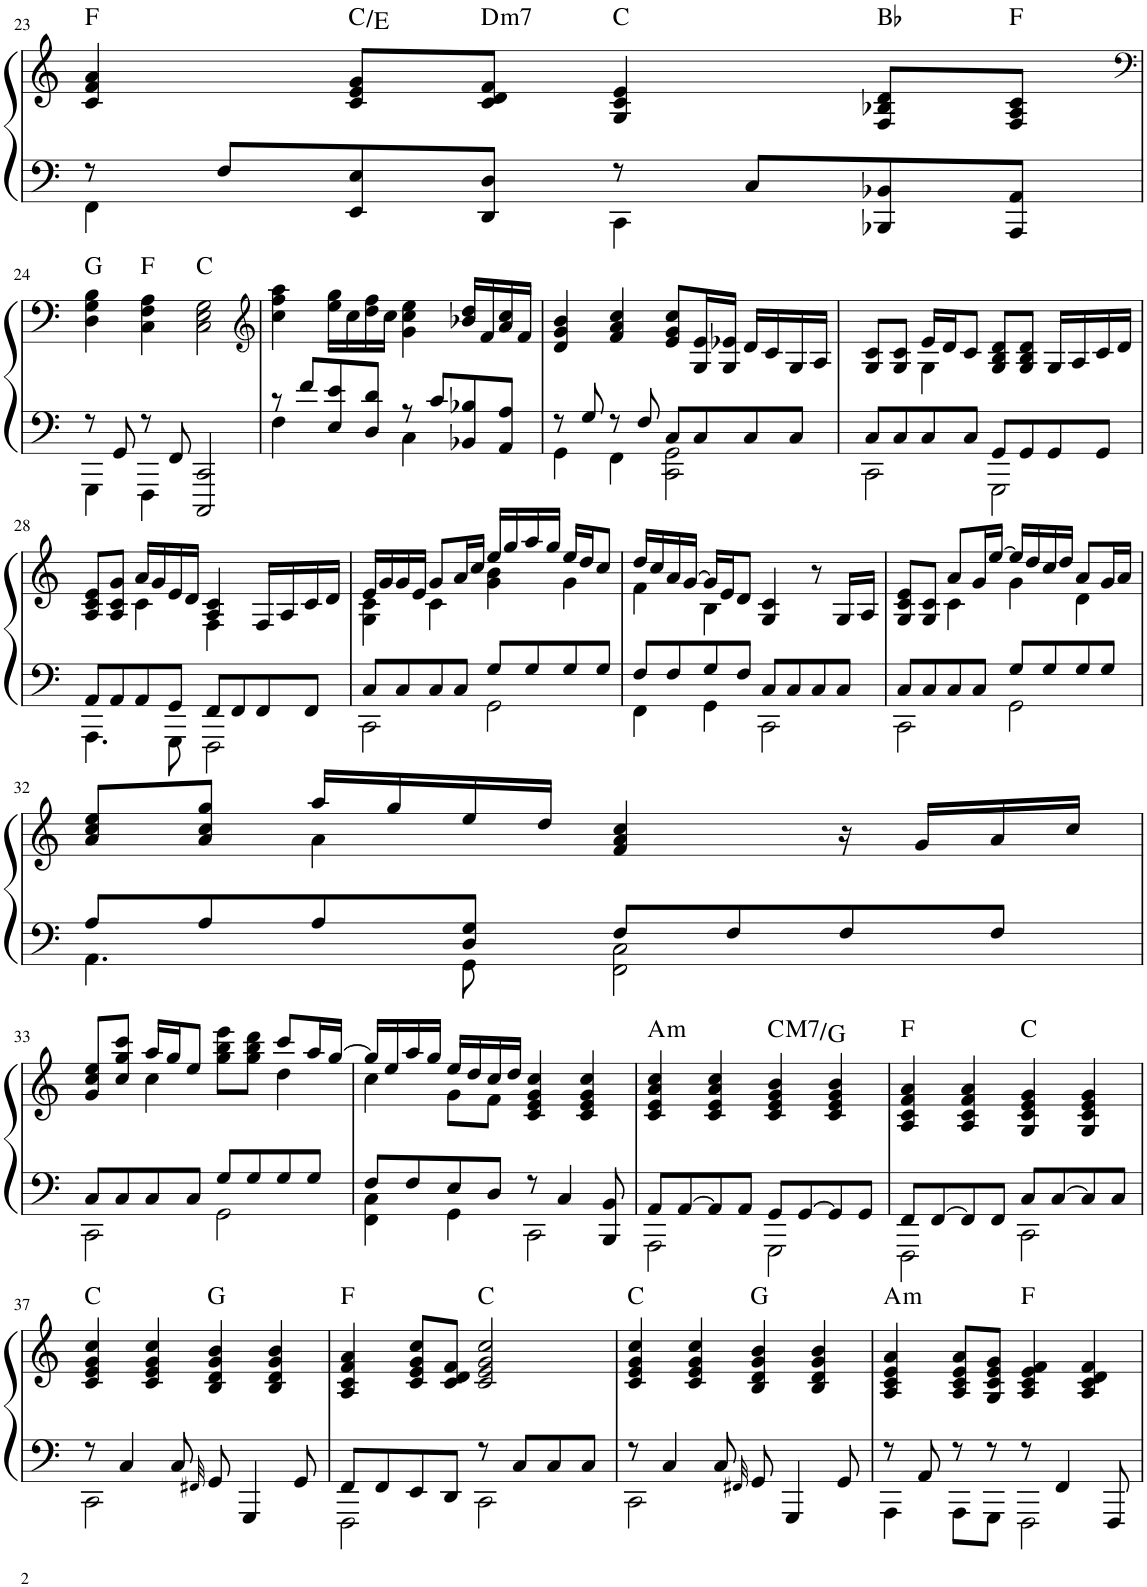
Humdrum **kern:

**kern	**kern	**harte
*part1	*part1	*part1
*staff2	*staff1	*
*I"Piano	*	*
*I'Pno.	*	*
!!LO:PB:g=z
*clefF4	*clefG2	*
*k[]	*k[]	*
*M4/4	*M4/4	*
*met(c)	*met(c)	*
=23	=23	=23
*^	*	*
8r	4FF\	4c/ 4f/ 4a/	F:maj
8F/L	.	.	.
8EE/ 8E/	4ryy	8c/ 8e/ 8g/L	C:maj/3
!	!	!	!LO:H:kt=m7
8DD/ 8D/J	.	8c/ 8d/ 8f/J	D:min7
8r	4CC\	4G/ 4c/ 4e/	C:maj
8C/L	.	.	.
8BBB-X/ 8BB-X/	4ryy	8F/ 8B-X/ 8d/L	Bb:maj
8AAA/ 8AA/J	.	8F/ 8A/ 8c/J	F:maj
!!LO:LB:g=z
=24	=24	=24	=24
*	*	*clefF4	*
8r	4GGG\	4D\ 4G\ 4B\	G:maj
8GG/	.	.	.
8r	4FFF\	4C\ 4F\ 4A\	F:maj
8FF/	.	.	.
2CCC/ 2CC/	2ryy	2C\ 2E\ 2G\	C:maj
=25	=25	=25	=25
*	*	*clefG2	*
8r	4F\	4cc\ 4ff\ 4aa\	.
8f/L	.	.	.
8E/ 8e/	4ryy	16ee\ 16gg\LL	.
.	.	16cc\	.
8D/ 8d/J	.	16dd\ 16ff\	.
.	.	16cc\JJ	.
8r	4C\	4g\ 4cc\ 4ee\	.
8c/L	.	.	.
8BB-X/ 8B-X/	4ryy	16b-X/ 16dd/LL	.
.	.	16f/	.
8AA/ 8A/J	.	16a/ 16cc/	.
.	.	16f/JJ	.
=26	=26	=26	=26
8r	4GG\	4d/ 4g/ 4b/	.
8G/	.	.	.
8r	4FF\	4f/ 4a/ 4cc/	.
8F/	.	.	.
8C/L	2CC\ 2GG\	8e/ 8g/ 8cc/L	.
8C/	.	16G/ 16e/L	.
.	.	16G/ 16e-X/JJ	.
8C/	.	16d/LL	.
.	.	16c/	.
8C/J	.	16G/	.
.	.	16A/JJ	.
=27	=27	=27	=27
*	*	*^	*
8C/L	2CC\	8G/ 8c/L	4ryy	.
8C/	.	8G/ 8c/J	.	.
8C/	.	16e/LL	4G\	.
.	.	16d/J	.	.
8C/J	.	8c/J	.	.
8GG/L	2GGG\	8G/ 8B/ 8d/L	2ryy	.
8GG/	.	8G/ 8B/ 8d/J	.	.
8GG/	.	16G/LL	.	.
.	.	16A/	.	.
8GG/J	.	16c/	.	.
.	.	16d/JJ	.	.
!!LO:LB:g=z	!!
=28	=28	=28	=28	=28
8AA/L	4.AAA\	8A/ 8c/ 8e/L	4ryy	.
8AA/	.	8A/ 8c/ 8g/J	.	.
8AA/	.	16a/LL	4c\	.
.	.	16g/	.	.
8GG/J	8GGG\	16e/	.	.
.	.	16d/JJ	.	.
8FF/L	2FFF\	4A/ 4c/	4F\	.
8FF/	.	.	.	.
8FF/	.	16F/LL	4ryy	.
.	.	16A/	.	.
8FF/J	.	16c/	.	.
.	.	16d/JJ	.	.
=29	=29	=29	=29	=29
8C/L	2CC\	16e/LL	4G\ 4c\	.
.	.	16g/	.	.
8C/	.	16g/	.	.
.	.	16e/JJ	.	.
8C/	.	8g/L	4c\	.
8C/J	.	16a/L	.	.
.	.	16cc/JJ	.	.
8G/L	2GG\	16ee/LL	4g\ 4b\	.
.	.	16gg/	.	.
8G/	.	16aa/	.	.
.	.	16gg/JJ	.	.
8G/	.	16ee/LL	4g\	.
.	.	16dd/J	.	.
8G/J	.	8cc/J	.	.
=30	=30	=30	=30	=30
8F/L	4FF\	16dd/LL	4f\	.
.	.	16cc/	.	.
8F/	.	16a/	.	.
.	.	[16g/JJ	.	.
8G/	4GG\	16g/LL]	4B\	.
.	.	16e/J	.	.
8F/J	.	8d/J	.	.
8C/L	2CC\	4G/ 4c/	2ryy	.
8C/	.	.	.	.
8C/	.	8r	.	.
8C/J	.	16G/LL	.	.
.	.	16A/JJ	.	.
=31	=31	=31	=31	=31
8C/L	2CC\	8G/ 8c/ 8e/L	4ryy	.
8C/	.	8G/ 8c/J	.	.
8C/	.	8a/L	4c\	.
8C/J	.	16g/L	.	.
.	.	[16ee/JJ	.	.
8G/L	2GG\	16ee/LL]	4g\	.
.	.	16dd/	.	.
8G/	.	16cc/	.	.
.	.	16dd/JJ	.	.
8G/	.	8a/L	4d\	.
8G/J	.	16g/L	.	.
.	.	16a/JJ	.	.
!!LO:LB:g=z	!!
=32	=32	=32	=32	=32
8A/L	4.AA\	8a/ 8cc/ 8ee/L	4ryy	.
8A/	.	8a/ 8cc/ 8gg/J	.	.
8A/	.	16aa/LL	4a\	.
.	.	16gg/	.	.
8D/ 8G/J	8GG\	16ee/	.	.
.	.	16dd/JJ	.	.
8F/L	2FF\ 2C\	4f/ 4a/ 4cc/	2ryy	.
8F/	.	.	.	.
8F/	.	16r	.	.
.	.	16g/LL	.	.
8F/J	.	16a/	.	.
.	.	16cc/JJ	.	.
!!LO:LB:g=z	!!
=33	=33	=33	=33	=33
8C/L	2CC\	8g/ 8cc/ 8ee/L	4ryy	.
8C/	.	8cc/ 8gg/ 8ccc/J	.	.
8C/	.	16aa/LL	4cc\	.
.	.	16gg/J	.	.
8C/J	.	8ee/J	.	.
8G/L	2GG\	8gg\ 8bb\ 8eee\L	4ryy	.
8G/	.	8gg\ 8bb\ 8ddd\J	.	.
8G/	.	8ccc/L	4dd\	.
8G/J	.	16aa/L	.	.
.	.	[16gg/JJ	.	.
=34	=34	=34	=34	=34
8F/L	4FF\ 4C\	16gg/LL]	4cc\	.
.	.	16ee/	.	.
8F/	.	16aa/	.	.
.	.	16gg/JJ	.	.
8E/	4GG\	16ee/LL	8g\L	.
.	.	16dd/	.	.
8D/J	.	16cc/	8f\J	.
.	.	16dd/JJ	.	.
8r	2CC\	4c/ 4e/ 4g/ 4cc/	2ryy	.
4C/	.	.	.	.
.	.	4c/ 4e/ 4g/ 4cc/	.	.
8BBB/ 8BB/	.	.	.	.
*	*	*v	*v	*
=35	=35	=35	=35
!	!	!	!LO:H:kt=m
8AA/L	2AAA\	4c/ 4e/ 4a/ 4cc/	A:min
[8AA/	.	.	.
8AA/]	.	4c/ 4e/ 4a/ 4cc/	.
8AA/J	.	.	.
!	!	!	!LO:H:kt=M7
8GG/L	2GGG\	4c/ 4e/ 4g/ 4b/	C:maj7/5
[8GG/	.	.	.
8GG/]	.	4c/ 4e/ 4g/ 4b/	.
8GG/J	.	.	.
=36	=36	=36	=36
8FF/L	2FFF\	4A/ 4c/ 4f/ 4a/	F:maj
[8FF/	.	.	.
8FF/]	.	4A/ 4c/ 4f/ 4a/	.
8FF/J	.	.	.
8C/L	2CC\	4G/ 4c/ 4e/ 4g/	C:maj
[8C/	.	.	.
8C/]	.	4G/ 4c/ 4e/ 4g/	.
8C/J	.	.	.
!!LO:LB:g=z
=37	=37	=37	=37
8r	2CC\	4c/ 4e/ 4g/ 4cc/	C:maj
4C/	.	.	.
.	.	4c/ 4e/ 4g/ 4cc/	.
8C/	.	.	.
32qFF#X/	.	.	.
8GG/	2ryy	4B/ 4d/ 4g/ 4b/	G:maj
4GGG/	.	.	.
.	.	4B/ 4d/ 4g/ 4b/	.
8GG/	.	.	.
=38	=38	=38	=38
8FF/L	2FFF\	4A/ 4c/ 4f/ 4a/	F:maj
8FF/	.	.	.
8EE/	.	8c/ 8e/ 8g/ 8cc/L	.
8DD/J	.	8c/ 8d/ 8f/J	.
8r	2CC\	2c/ 2e/ 2g/ 2cc/	C:maj
8C/L	.	.	.
8C/	.	.	.
8C/J	.	.	.
=39	=39	=39	=39
8r	2CC\	4c/ 4e/ 4g/ 4cc/	C:maj
4C/	.	.	.
.	.	4c/ 4e/ 4g/ 4cc/	.
8C/	.	.	.
32qFF#X/	.	.	.
8GG/	2ryy	4B/ 4d/ 4g/ 4b/	G:maj
4GGG/	.	.	.
.	.	4B/ 4d/ 4g/ 4b/	.
8GG/	.	.	.
=40	=40	=40	=40
!	!	!	!LO:H:kt=m
8r	4AAA\	4A/ 4c/ 4e/ 4a/	A:min
8AA/	.	.	.
8r	8AAA\L	8A/ 8c/ 8e/ 8a/L	.
8r	8GGG\J	8G/ 8c/ 8e/ 8g/J	.
8r	2FFF\	4A/ 4c/ 4e/ 4f/	F:maj
4FF/	.	.	.
.	.	4A/ 4c/ 4d/ 4f/	.
8FFF/	.	.	.
*v	*v	*	*
=	=	=
*-	*-	*-
